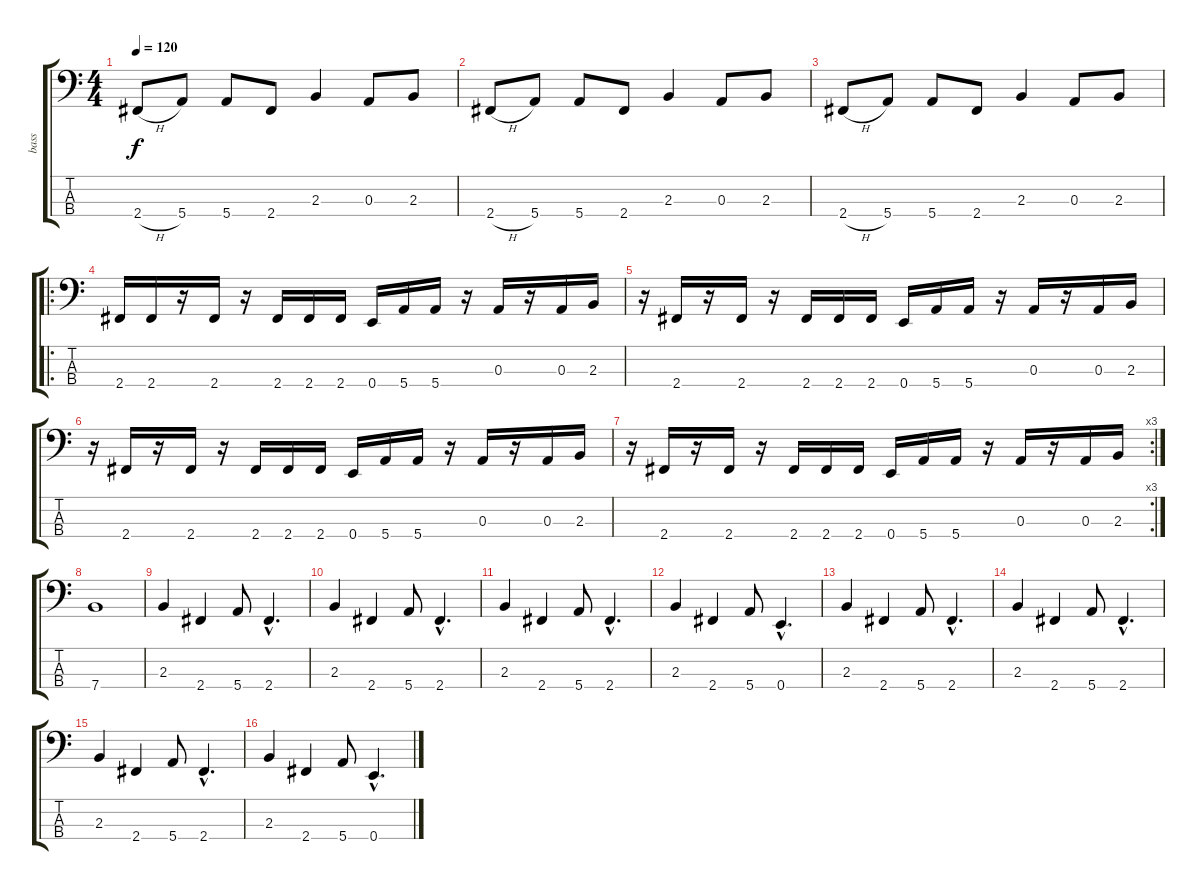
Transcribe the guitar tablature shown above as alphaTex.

\track ("bass" "bass") {instrument electricbassfinger}
\staff {score tabs}
\tuning (G2 D2 A1 E1) {hide}
\ts (4 4)
\tempo 120
\clef f4
\ks c
2.4{h}.8{dy f} 5.4.8 5.4.8 2.4.8 2.3.4 0.3.8 2.3.8 |
2.4{h}.8 5.4.8 5.4.8 2.4.8 2.3.4 0.3.8 2.3.8 |
2.4{h}.8 5.4.8 5.4.8 2.4.8 2.3.4 0.3.8 2.3.8 |
\ro
2.4.16 2.4.16 r.16 2.4.16 r.16 2.4.16 2.4.16 2.4.16 0.4.16 5.4.16 5.4.16 r.16 0.3.16 r.16 0.3.16 2.3.16 |
r.16 2.4.16 r.16 2.4.16 r.16 2.4.16 2.4.16 2.4.16 0.4.16 5.4.16 5.4.16 r.16 0.3.16 r.16 0.3.16 2.3.16 |
r.16 2.4.16 r.16 2.4.16 r.16 2.4.16 2.4.16 2.4.16 0.4.16 5.4.16 5.4.16 r.16 0.3.16 r.16 0.3.16 2.3.16 |
\rc 3
r.16 2.4.16 r.16 2.4.16 r.16 2.4.16 2.4.16 2.4.16 0.4.16 5.4.16 5.4.16 r.16 0.3.16 r.16 0.3.16 2.3.16 |
7.4.1 |
2.3.4 2.4.4 5.4.8 2.4{hac}.4{d} |
2.3.4 2.4.4 5.4.8 2.4{hac}.4{d} |
2.3.4 2.4.4 5.4.8 2.4{hac}.4{d} |
2.3.4 2.4.4 5.4.8 0.4{hac}.4{d} |
2.3.4 2.4.4 5.4.8 2.4{hac}.4{d} |
2.3.4 2.4.4 5.4.8 2.4{hac}.4{d} |
2.3.4 2.4.4 5.4.8 2.4{hac}.4{d} |
2.3.4 2.4.4 5.4.8 0.4{hac}.4{d}
